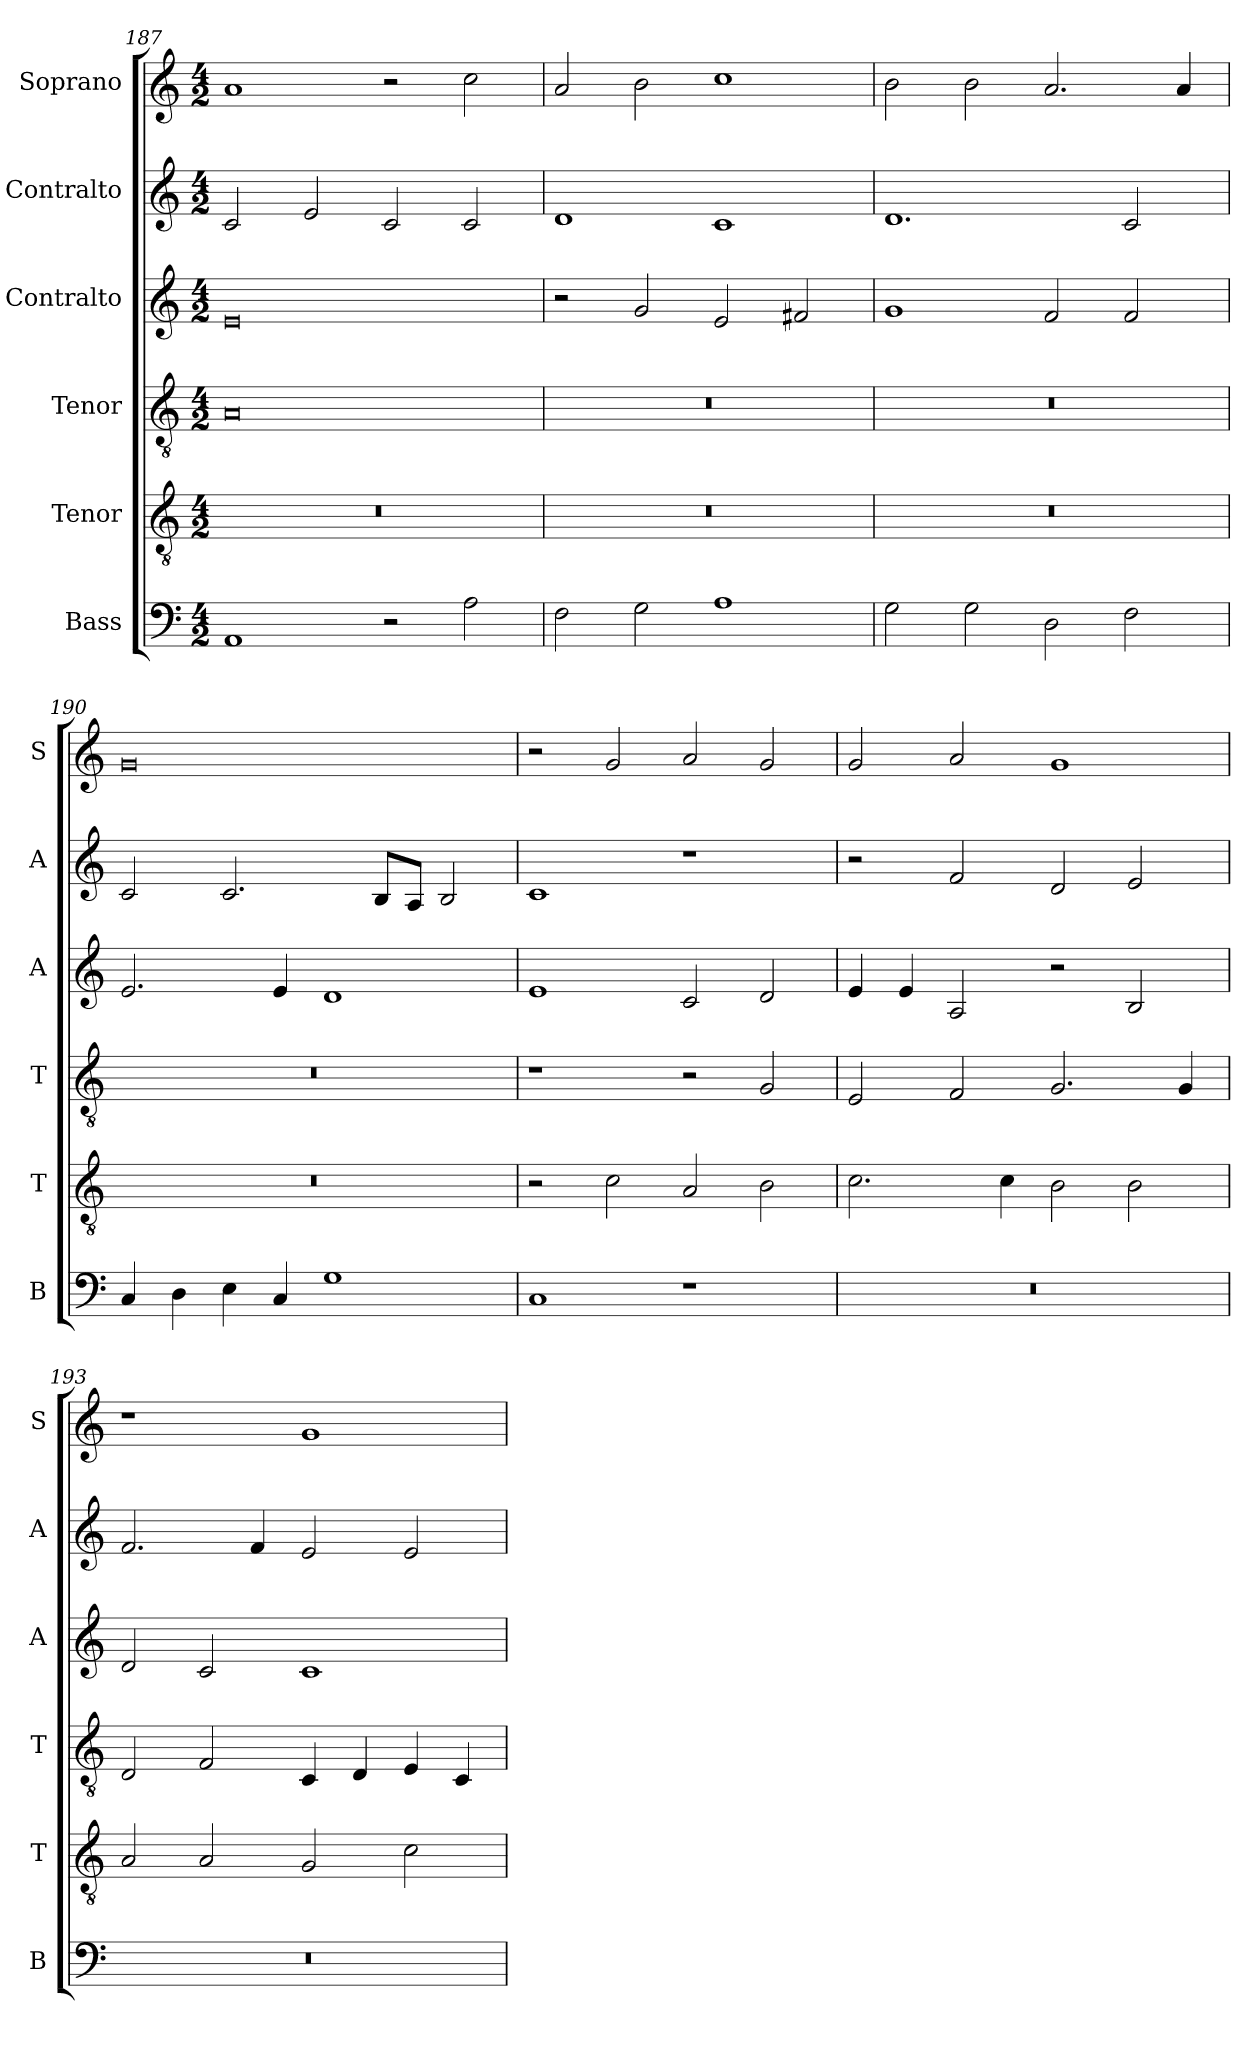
**kern	**kern	**kern	**kern	**kern	**kern
*part6	*part5	*part4	*part3	*part2	*part1
*staff6	*staff5	*staff4	*staff3	*staff2	*staff1
*I"Bass	*I"Tenor	*I"Tenor	*I"Contralto	*I"Contralto	*I"Soprano
*I'B	*I'T	*I'T	*I'A	*I'A	*I'S
*clefF4	*clefGv2	*clefGv2	*clefG2	*clefG2	*clefG2
*k[]	*k[]	*k[]	*k[]	*k[]	*k[]
*A:aeo	*A:aeo	*A:aeo	*A:aeo	*A:aeo	*A:aeo
*M4/2	*M4/2	*M4/2	*M4/2	*M4/2	*M4/2
=187	=187	=187	=187	=187	=187
1AA	0r	0A	0e	2c	1a
.	.	.	.	2e	.
2r	.	.	.	2c	2r
2A	.	.	.	2c	2cc
=188	=188	=188	=188	=188	=188
2F	0r	0r	2r	1d	2a
2G	.	.	2g	.	2b
1A	.	.	2e	1c	1cc
.	.	.	2f#X	.	.
=189	=189	=189	=189	=189	=189
2G	0r	0r	1g	1.d	2b
2G	.	.	.	.	2b
2D	.	.	2f	.	2.a
2F	.	.	2f	2c	.
.	.	.	.	.	4a
=190	=190	=190	=190	=190	=190
4C	0r	0r	2.e	2c	0g
4D	.	.	.	.	.
4E	.	.	.	2.c	.
4C	.	.	4e	.	.
1G	.	.	1d	.	.
.	.	.	.	8B/L	.
.	.	.	.	8A/J	.
.	.	.	.	2B	.
=191	=191	=191	=191	=191	=191
1C	2r	1r	1e	1c	2r
.	2c	.	.	.	2g
1r	2A	2r	2c	1r	2a
.	2B	2G	2d	.	2g
=192	=192	=192	=192	=192	=192
0r	2.c	2E	4e	2r	2g
.	.	.	4e	.	.
.	.	2F	2A	2f	2a
.	4c	.	.	.	.
.	2B	2.G	2r	2d	1g
.	2B	.	2B	2e	.
.	.	4G	.	.	.
=193	=193	=193	=193	=193	=193
0r	2A	2D	2d	2.f	1r
.	2A	2F	2c	.	.
.	.	.	.	4f	.
.	2G	4C	1c	2e	1g
.	.	4D	.	.	.
.	2c	4E	.	2e	.
.	.	4C	.	.	.
=	=	=	=	=	=
*-	*-	*-	*-	*-	*-
